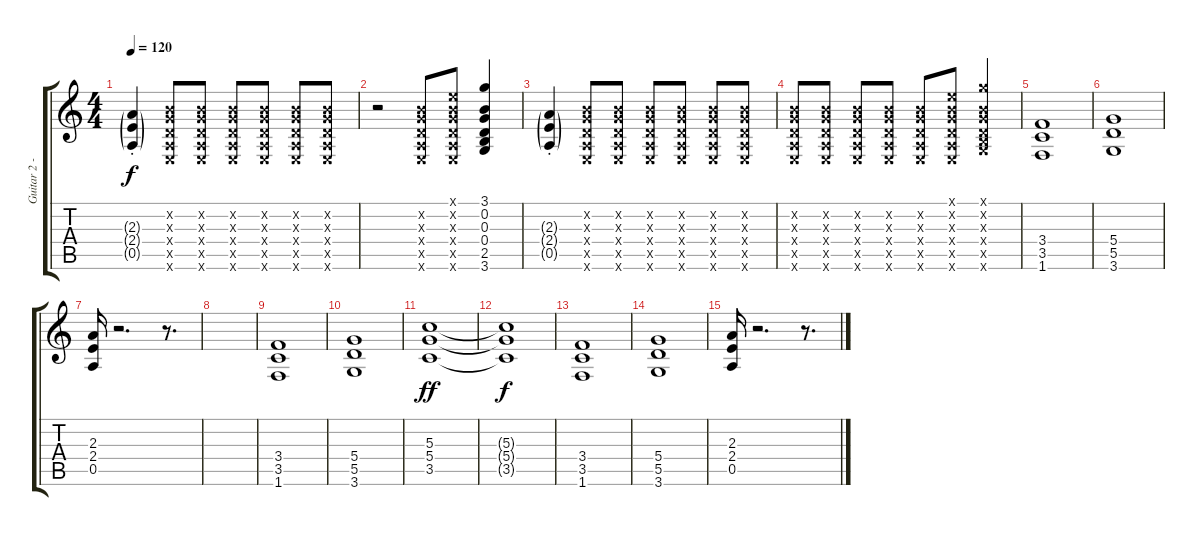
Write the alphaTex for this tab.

\track ("Guitar 2 - Jerry Harrison" "Guitar 2 -") {instrument overdrivenguitar}
\staff {score tabs}
\tuning (E4 B3 G3 D3 A2 E2) {hide}
\ts (4 4)
\tempo 120
\clef g2
\ks c
(2.3{g st} 2.4{g st} 0.5{g st}).4{dy f} (0.2{x} 0.3{x} 0.4{x} 0.5{x} 0.6{x}).8 (0.2{x} 0.3{x} 0.4{x} 0.5{x} 0.6{x}).8 (0.2{x} 0.3{x} 0.4{x} 0.5{x} 0.6{x}).8 (0.2{x} 0.3{x} 0.4{x} 0.5{x} 0.6{x}).8 (0.2{x} 0.3{x} 0.4{x} 0.5{x} 0.6{x}).8 (0.2{x} 0.3{x} 0.4{x} 0.5{x} 0.6{x}).8 |
r.2 (0.2{x} 0.3{x} 0.4{x} 0.5{x} 0.6{x}).8 (0.1{x} 0.2{x} 0.3{x} 0.4{x} 0.5{x} 0.6{x}).8 (3.1 0.2 0.3 0.4 2.5 3.6).4 |
(2.3{g st} 2.4{g st} 0.5{g st}).4 (0.2{x} 0.3{x} 0.4{x} 0.5{x} 0.6{x}).8 (0.2{x} 0.3{x} 0.4{x} 0.5{x} 0.6{x}).8 (0.2{x} 0.3{x} 0.4{x} 0.5{x} 0.6{x}).8 (0.2{x} 0.3{x} 0.4{x} 0.5{x} 0.6{x}).8 (0.2{x} 0.3{x} 0.4{x} 0.5{x} 0.6{x}).8 (0.2{x} 0.3{x} 0.4{x} 0.5{x} 0.6{x}).8 |
(0.2{x} 0.3{x} 0.4{x} 0.5{x} 0.6{x}).8 (0.2{x} 0.3{x} 0.4{x} 0.5{x} 0.6{x}).8 (0.2{x} 0.3{x} 0.4{x} 0.5{x} 0.6{x}).8 (0.2{x} 0.3{x} 0.4{x} 0.5{x} 0.6{x}).8 (0.2{x} 0.3{x} 0.4{x} 0.5{x} 0.6{x}).8 (0.1{x} 0.2{x} 0.3{x} 0.4{x} 0.5{x} 0.6{x}).8 (3.1{x} 0.2{x} 0.3{x} 0.4{x} 2.5{x} 3.6{x}).4 |
(3.4 3.5 1.6).1 |
(5.4 5.5 3.6).1 |
(2.3 2.4 0.5).16 r.2{d} r.8{d} |
|
(3.4 3.5 1.6).1 |
(5.4 5.5 3.6).1 |
(5.3 5.4 3.5).1{dy ff} |
(5.3{t} 5.4{t} 3.5{t}).1{dy f} |
(3.4 3.5 1.6).1 |
(5.4 5.5 3.6).1 |
(2.3 2.4 0.5).16 r.2{d} r.8{d}
